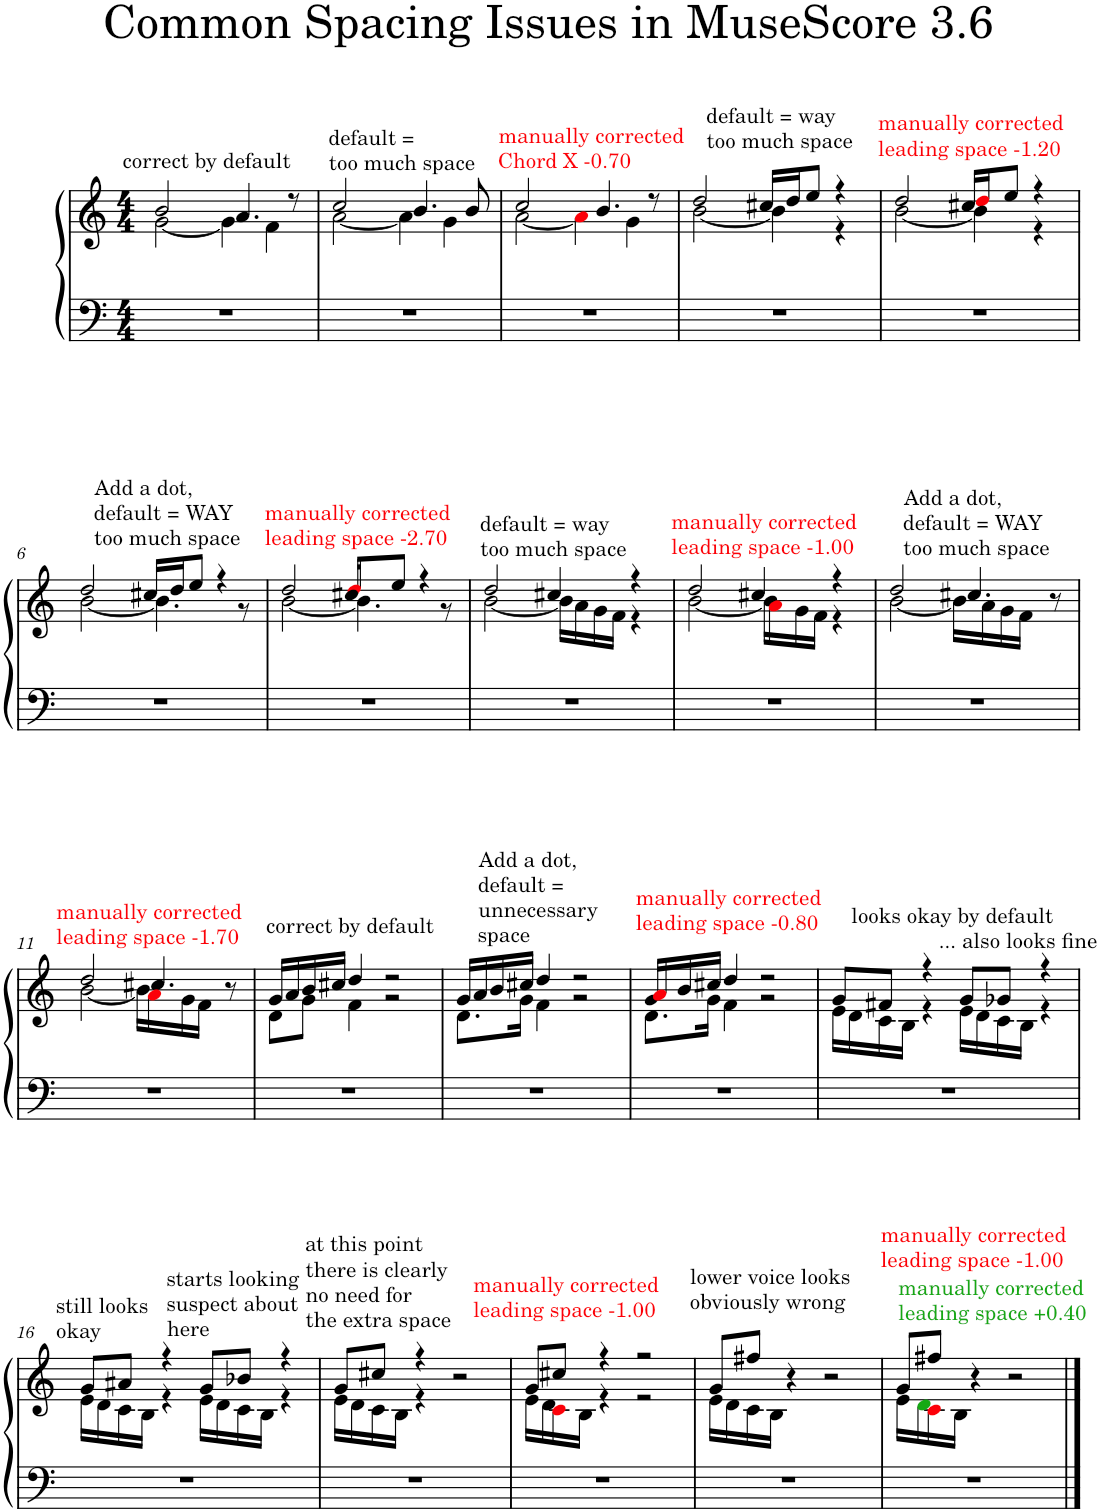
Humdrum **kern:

**kern	**kern
*part1	*part1
*staff2	*staff1
*I"Piano	*
*I'Pno.	*
*clefF4	*clefG2
*k[]	*k[]
*M4/4	*M4/4
=1	=1
*	*^
!	!LO:TX:a:t=correct by default	!
1r	2b/	[2g\
.	4.a/	4g\]
.	.	4f\
.	8r	.
=2	=2	=2
!	!LO:TX:a:t=default =	!
!	!LO:TX:a:t=too much space	!
1r	2cc/	[2a\
.	4.b/	4a\]
.	.	4g\
.	8b/	.
=3	=3	=3
!	!LO:TX:a:color=#FC0009:t=manually corrected	!
!	!LO:TX:a:t=Chord X -0.70	!
1r	2cc/	[2a\
.	4.b/	4ai\]
.	.	4g\
.	8r	.
=4	=4	=4
!	!LO:TX:a:t=default = way	!
!	!LO:TX:a:t=too much space	!
1r	2dd/	[2b\
.	16cc#X/LL	4b\]
.	16dd/J	.
.	8ee/J	.
.	4r	4r
=5	=5	=5
!	!LO:TX:a:color=#FC0009:t=manually corrected	!
!	!LO:TX:a:t=leading space -1.20	!
1r	2dd/	[2b\
.	16cc#X/LL	4b\]
.	16ddi/J	.
.	8ee/J	.
.	4r	4r
!!LO:LB:g=z	!!
=6	=6	=6
!	!LO:TX:a:t=Add a dot,	!
!	!LO:TX:a:t=default = WAY	!
!	!LO:TX:a:t=too much space	!
1r	2dd/	[2b\
.	16cc#X/LL	4.b\]
.	16dd/J	.
.	8ee/J	.
.	4r	.
.	.	8r
=7	=7	=7
!	!LO:TX:a:color=#FC0009:t=manually corrected	!
!	!LO:TX:a:t=leading space -2.70	!
1r	2dd/	[2b\
.	16cc#X/LL	4.b\]
.	16ddi/J	.
.	8ee/J	.
.	4r	.
.	.	8r
=8	=8	=8
!	!LO:TX:a:t=default = way	!
!	!LO:TX:a:t=too much space	!
1r	2dd/	[2b\
.	4cc#X/	16b\LL]
.	.	16a\
.	.	16g\
.	.	16f\JJ
.	4r	4r
=9	=9	=9
!	!LO:TX:a:color=#FC0009:t=manually corrected	!
!	!LO:TX:a:t=leading space -1.00	!
1r	2dd/	[2b\
.	4cc#X/	16b\LL]
.	.	16ai\
.	.	16g\
.	.	16f\JJ
.	4r	4r
=10	=10	=10
!	!LO:TX:a:t=Add a dot,	!
!	!LO:TX:a:t=default = WAY	!
!	!LO:TX:a:t=too much space	!
1r	2dd/	[2b\
.	4.cc#X/	16b\LL]
.	.	16a\
.	.	16g\
.	.	16f\JJ
.	.	4ryy
.	8r	.
!!LO:LB:g=z	!!
=11	=11	=11
1r	2dd/	[2b\
.	4.cc#X/	16b\LL]
!	!	!LO:TX:a:color=#FC0009:t=manually corrected
!	!	!LO:TX:a:t=leading space -1.70
.	.	16ai\
.	.	16g\
.	.	16f\JJ
.	.	4ryy
.	8r	.
=12	=12	=12
!	!LO:TX:a:t=correct by default	!
1r	16g/LL	8d\L
.	16a/	.
.	16b/	8g\J
.	16cc#X/JJ	.
.	4dd/	4f\
.	2r	2r
=13	=13	=13
!	!LO:TX:a:t=Add a dot,	!
!	!LO:TX:a:t=default =	!
!	!LO:TX:a:t=unnecessary	!
!	!LO:TX:a:t=space	!
1r	16g/LL	8.d\L
.	16a/	.
.	16b/	.
.	16cc#X/JJ	16g\Jk
.	4dd/	4f\
.	2r	2r
=14	=14	=14
!	!LO:TX:a:color=#FC0009:t=manually corrected	!
!	!LO:TX:a:t=leading space -0.80	!
1r	16g/LL	8.d\L
.	16ai/	.
.	16b/	.
.	16cc#X/JJ	16g\Jk
.	4dd/	4f\
.	2r	2r
=15	=15	=15
!	!LO:TX:a:t=looks okay by default	!
1r	8g/L	16e\LL
.	.	16d\
.	8f#X/J	16c\
.	.	16B\JJ
.	4r	4r
!	!LO:TX:a:t=... also looks fine	!
.	8g/L	16e\LL
.	.	16d\
.	8g-X/J	16c\
.	.	16B\JJ
.	4r	4r
!!LO:LB:g=z	!!
=16	=16	=16
!	!LO:TX:a:t=still looks	!
!	!LO:TX:a:t=okay	!
1r	8g/L	16e\LL
.	.	16d\
.	8a#X/J	16c\
.	.	16B\JJ
.	4r	4r
!	!LO:TX:a:t=starts looking	!
!	!LO:TX:a:t=suspect about	!
!	!LO:TX:a:t=here	!
.	8g/L	16e\LL
.	.	16d\
.	8b-X/J	16c\
.	.	16B\JJ
.	4r	4r
=17	=17	=17
!	!LO:TX:a:t=at this point	!
!	!LO:TX:a:t=there is clearly	!
!	!LO:TX:a:t=no need for	!
!	!LO:TX:a:t=the extra space	!
1r	8g/L	16e\LL
.	.	16d\
.	8cc#X/J	16c\
.	.	16B\JJ
.	4r	4r
.	2r	2ryy
=18	=18	=18
1r	8g/L	16e\LL
.	.	16d\
!	!LO:TX:a:color=#FC0009:t=manually corrected	!
!	!LO:TX:a:t=leading space -1.00	!
.	8cc#X/J	16ci\
.	.	16B\JJ
.	4r	4r
.	2r	2r
=19	=19	=19
!	!LO:TX:a:t=lower voice looks	!
!	!LO:TX:a:t=obviously wrong	!
1r	8g/L	16e\LL
.	.	16d\
.	8ff#X/J	16c\
.	.	16B\JJ
.	4r	2.ryy
.	2r	.
=20	=20	=20
!	!LO:TX:a:color=#FC0009:t=manually corrected	!
!	!LO:TX:a:t=leading space -1.00	!
1r	8g/L	16e\LL
.	.	16dj\
!	!LO:TX:a:color=#16A914:t=manually corrected	!
!	!LO:TX:a:t=leading space +0.40	!
.	8ff#X/J	16ci\
.	.	16B\JJ
.	4r	2.ryy
.	2r	.
*	*v	*v
==	==
*-	*-
